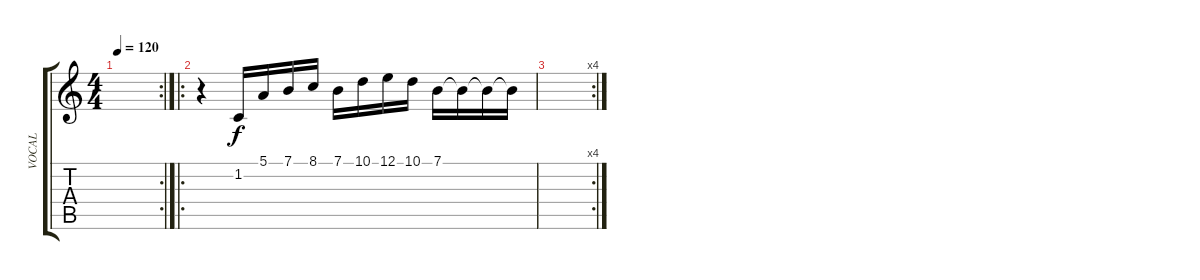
\track ("VOCAL" "VOCAL") {instrument fx8scifi}
\staff {score tabs}
\tuning (E4 B3 G3 D3 A2 E2) {hide}
\rc 2
\ts (4 4)
\tempo 120
\clef g2
\ks c
|
\ro
r.4 1.2.16 5.1.16 7.1.16 8.1.16 7.1.16 10.1.16 12.1.16 10.1.16 7.1.16 7.1{t}.16 7.1{t}.16 7.1{t}.16 |
\rc 4
